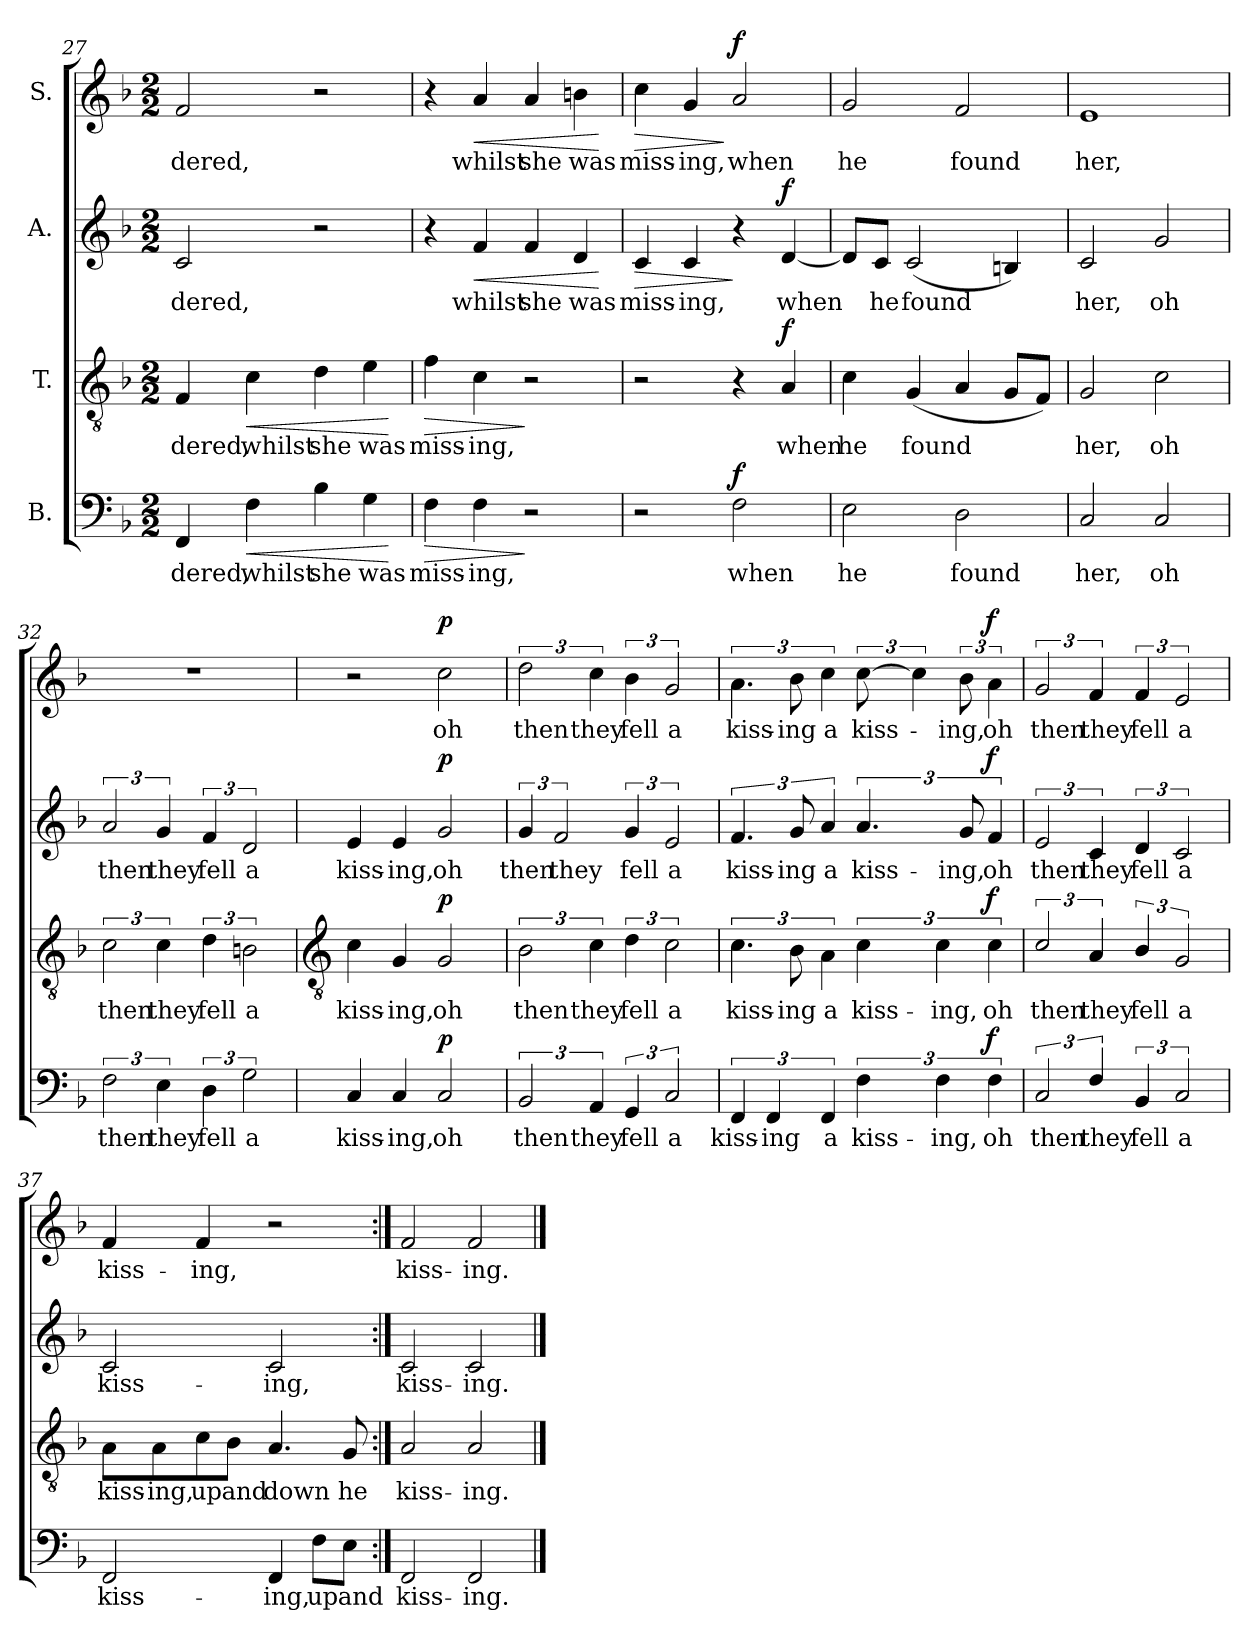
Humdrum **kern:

**kern	**text	**dynam	**kern	**text	**dynam	**kern	**text	**dynam	**kern	**text	**dynam
*part4	*part4	*part4	*part3	*part3	*part3	*part2	*part2	*part2	*part1	*part1	*part1
*staff4	*staff4	*staff4	*staff3	*staff3	*staff3	*staff2	*staff2	*staff2	*staff1	*staff1	*staff1
*I"B.	*	*	*I"T.	*	*	*I"A.	*	*	*I"S.	*	*
!!LO:LB:g=z
*clefF4	*	*	*clefGv2	*	*	*clefG2	*	*	*clefG2	*	*
*k[b-]	*	*	*k[b-]	*	*	*k[b-]	*	*	*k[b-]	*	*
*F:	*	*	*F:	*	*	*F:	*	*	*F:	*	*
*M2/2	*	*	*M2/2	*	*	*M2/2	*	*	*M2/2	*	*
=27	=27	=27	=27	=27	=27	=27	=27	=27	=27	=27	=27
!	!LO:LY:b	!	!	!LO:LY:b	!	!	!LO:LY:b	!	!	!LO:LY:b	!
4FF	-dered,	.	4F	-dered,	.	2c	-dered,	.	2f	dered,	.
!	!LO:LY:b	!LO:HP:b	!	!LO:LY:b	!LO:HP:b	!	!	!	!	!	!
4F	whilst	<	4c	whilst	<	.	.	.	.	.	.
!	!LO:LY:b	!	!	!LO:LY:b	!	!	!	!	!	!	!
4B-	she	.	4d	she	.	2r	.	.	2r	.	.
!	!LO:LY:b	!	!	!LO:LY:b	!	!	!	!	!	!	!
4G	was	.	4e	was	.	.	.	.	.	.	.
.	.	[	.	.	[	.	.	.	.	.	.
=28	=28	=28	=28	=28	=28	=28	=28	=28	=28	=28	=28
!	!LO:LY:b	!LO:HP:b	!	!LO:LY:b	!LO:HP:b	!	!	!	!	!	!
4F	miss-	>	4f	miss-	>	4r	.	.	4r	.	.
!	!LO:LY:b	!	!	!LO:LY:b	!	!	!LO:LY:b	!LO:HP:b	!	!LO:LY:b	!LO:HP:b
4F	-ing,	.	4c	-ing,	.	4f	whilst	<	4a	whilst	<
!	!	!	!	!	!	!	!LO:LY:b	!	!	!LO:LY:b	!
2r	.	]	2r	.	]	4f	she	.	4a	she	.
!	!	!	!	!	!	!	!LO:LY:b	!	!	!LO:LY:b	!
.	.	.	.	.	.	4d	was	.	4bn	was	.
.	.	.	.	.	.	.	.	[	.	.	[
=29	=29	=29	=29	=29	=29	=29	=29	=29	=29	=29	=29
!	!	!	!	!	!	!	!LO:LY:b	!LO:HP:b	!	!LO:LY:b	!LO:HP:b
2r	.	.	2r	.	.	4c	miss-	>	4cc	miss-	>
!	!	!	!	!	!	!	!LO:LY:b	!	!	!LO:LY:b	!
.	.	.	.	.	.	4c	-ing,	.	4g	-ing,	.
!	!LO:LY:b	!LO:DY:a	!	!	!	!	!	!	!	!LO:LY:b	!LO:DY:n=1:a
2F	when	f	4r	.	.	4r	.	]	2a	when	] f
!	!	!	!	!LO:LY:b	!LO:DY:a	!	!LO:LY:b	!LO:DY:a	!	!	!
.	.	.	4A	when	f	[4d	when	f	.	.	.
=30	=30	=30	=30	=30	=30	=30	=30	=30	=30	=30	=30
!	!LO:LY:b	!	!	!LO:LY:b	!	!	!	!	!	!LO:LY:b	!
2E	he	.	4c	he	.	8dL]	.	.	2g	he	.
!	!	!	!	!	!	!	!LO:LY:b	!	!	!	!
.	.	.	.	.	.	8cJ	he	.	.	.	.
!	!	!	!	!LO:LY:b	!	!	!LO:LY:b	!	!	!	!
.	.	.	(<4G	found	.	(<2c	found	.	.	.	.
!	!LO:LY:b	!	!	!	!	!	!	!	!	!LO:LY:b	!
2D	found	.	4A	.	.	.	.	.	2f	found	.
.	.	.	8GL	.	.	4Bn)	.	.	.	.	.
.	.	.	8FJ)	.	.	.	.	.	.	.	.
=31	=31	=31	=31	=31	=31	=31	=31	=31	=31	=31	=31
!	!LO:LY:b	!	!	!LO:LY:b	!	!	!LO:LY:b	!	!	!LO:LY:b	!
2C	her,	.	2G	her,	.	2c	her,	.	1e	her,	.
!	!LO:LY:b	!	!	!LO:LY:b	!	!	!LO:LY:b	!	!	!	!
2C	oh	.	2c	oh	.	2g	oh	.	.	.	.
=32	=32	=32	=32	=32	=32	=32	=32	=32	=32	=32	=32
!	!LO:LY:b	!	!	!LO:LY:b	!	!	!LO:LY:b	!	!	!	!
3F	then	.	3c	then	.	3a	then	.	1r	.	.
!	!LO:LY:b	!	!	!LO:LY:b	!	!	!LO:LY:b	!	!	!	!
6E	they	.	6c	they	.	6g	they	.	.	.	.
!	!LO:LY:b	!	!	!LO:LY:b	!	!	!LO:LY:b	!	!	!	!
6D	fell	.	6d	fell	.	6f	fell	.	.	.	.
!	!LO:LY:b	!	!	!LO:LY:b	!	!	!LO:LY:b	!	!	!	!
3G	a	.	3Bn	a	.	3d	a	.	.	.	.
!!LO:LB:g=z
=33	=33	=33	=33	=33	=33	=33	=33	=33	=33	=33	=33
*	*	*	*clefGv2	*	*	*	*	*	*	*	*
!	!LO:LY:b	!	!	!LO:LY:b	!	!	!LO:LY:b	!	!	!	!
4C	kiss-	.	4c	kiss-	.	4e	kiss-	.	2r	.	.
!	!LO:LY:b	!	!	!LO:LY:b	!	!	!LO:LY:b	!	!	!	!
4C	-ing,	.	4G	-ing,	.	4e	-ing,	.	.	.	.
!	!LO:LY:b	!LO:DY:a	!	!LO:LY:b	!LO:DY:a	!	!LO:LY:b	!LO:DY:a	!	!LO:LY:b	!LO:DY:a
2C	oh	p	2G	oh	p	2g	oh	p	2cc	oh	p
=34	=34	=34	=34	=34	=34	=34	=34	=34	=34	=34	=34
!	!LO:LY:b	!	!	!LO:LY:b	!	!	!LO:LY:b	!	!	!LO:LY:b	!
3BB-	then	.	3B-	then	.	6g	then	.	3dd	then	.
!	!	!	!	!	!	!	!LO:LY:b	!	!	!	!
.	.	.	.	.	.	3f	they	.	.	.	.
!	!LO:LY:b	!	!	!LO:LY:b	!	!	!	!	!	!LO:LY:b	!
6AA	they	.	6c	they	.	.	.	.	6cc	they	.
!	!LO:LY:b	!	!	!LO:LY:b	!	!	!LO:LY:b	!	!	!LO:LY:b	!
6GG	fell	.	6d	fell	.	6g	fell	.	6b-	fell	.
!	!LO:LY:b	!	!	!LO:LY:b	!	!	!LO:LY:b	!	!	!LO:LY:b	!
3C	a	.	3c	a	.	3e	a	.	3g	a	.
=35	=35	=35	=35	=35	=35	=35	=35	=35	=35	=35	=35
!	!LO:LY:b	!	!	!LO:LY:b	!	!	!LO:LY:b	!	!	!LO:LY:b	!
6FF	kiss-	.	6.c	kiss-	.	6.f	kiss-	.	6.a\	kiss-	.
!	!LO:LY:b	!	!	!	!	!	!	!	!	!	!
6FF	-ing	.	.	.	.	.	.	.	.	.	.
!	!	!	!	!LO:LY:b	!	!	!LO:LY:b	!	!	!LO:LY:b	!
.	.	.	12B-	-ing	.	12g	-ing	.	12b-	-ing	.
!	!LO:LY:b	!	!	!LO:LY:b	!	!	!LO:LY:b	!	!	!LO:LY:b	!
6FF	a	.	6A\	a	.	6a	a	.	6cc	a	.
!	!LO:LY:b	!	!	!LO:LY:b	!	!	!LO:LY:b	!	!	!LO:LY:b	!
6F	kiss-	.	6c	kiss-	.	6.a	kiss-	.	[12cc	kiss-	.
.	.	.	.	.	.	.	.	.	6cc]	.	.
!	!LO:LY:b	!	!	!LO:LY:b	!	!	!	!	!	!	!
6F	-ing,	.	6c	-ing,	.	.	.	.	.	.	.
!	!	!	!	!	!	!	!LO:LY:b	!	!	!LO:LY:b	!
.	.	.	.	.	.	12g	-ing,	.	12b-	-ing,	.
!	!LO:LY:b	!LO:DY:a	!	!LO:LY:b	!LO:DY:a	!	!LO:LY:b	!LO:DY:a	!	!LO:LY:b	!LO:DY:a
6F	oh	f	6c	oh	f	6f	oh	f	6a\	oh	f
=36	=36	=36	=36	=36	=36	=36	=36	=36	=36	=36	=36
!	!LO:LY:b	!	!	!LO:LY:b	!	!	!LO:LY:b	!	!	!LO:LY:b	!
3C	then	.	3c/	then	.	3e	then	.	3g	then	.
!	!LO:LY:b	!	!	!LO:LY:b	!	!	!LO:LY:b	!	!	!LO:LY:b	!
6F/	they	.	6A	they	.	6c	they	.	6f	they	.
!	!LO:LY:b	!	!	!LO:LY:b	!	!	!LO:LY:b	!	!	!LO:LY:b	!
6BB-	fell	.	6B-/	fell	.	6d	fell	.	6f	fell	.
!	!LO:LY:b	!	!	!LO:LY:b	!	!	!LO:LY:b	!	!	!LO:LY:b	!
3C	a	.	3G	a	.	3c	a	.	3e	a	.
=37	=37	=37	=37	=37	=37	=37	=37	=37	=37	=37	=37
!	!LO:LY:b	!	!	!LO:LY:b	!	!	!LO:LY:b	!	!	!LO:LY:b	!
2FF	kiss-	.	8AL	kiss-	.	2c	kiss-	.	4f	kiss-	.
!	!	!	!	!LO:LY:b	!	!	!	!	!	!	!
.	.	.	8A	-ing,	.	.	.	.	.	.	.
!	!	!	!	!LO:LY:b	!	!	!	!	!	!LO:LY:b	!
.	.	.	8c	up	.	.	.	.	4f	-ing,	.
!	!	!	!	!LO:LY:b	!	!	!	!	!	!	!
.	.	.	8B-J	and	.	.	.	.	.	.	.
!	!LO:LY:b	!	!	!LO:LY:b	!	!	!LO:LY:b	!	!	!	!
4FF	-ing,	.	4.A	down	.	2c	-ing,	.	2r	.	.
!	!LO:LY:b	!	!	!	!	!	!	!	!	!	!
8F\L	up	.	.	.	.	.	.	.	.	.	.
!	!LO:LY:b	!	!	!LO:LY:b	!	!	!	!	!	!	!
8E\J	and	.	8G	he	.	.	.	.	.	.	.
=38:|!	=38:|!	=38:|!	=38:|!	=38:|!	=38:|!	=38:|!	=38:|!	=38:|!	=38:|!	=38:|!	=38:|!
!	!LO:LY:b	!	!	!LO:LY:b	!	!	!LO:LY:b	!	!	!LO:LY:b	!
2FF	kiss-	.	2A	kiss-	.	2c	kiss-	.	2f	kiss-	.
!	!LO:LY:b	!	!	!LO:LY:b	!	!	!LO:LY:b	!	!	!LO:LY:b	!
2FF	-ing.	.	2A	-ing.	.	2c	-ing.	.	2f	-ing.	.
==	==	==	==	==	==	==	==	==	==	==	==
*-	*-	*-	*-	*-	*-	*-	*-	*-	*-	*-	*-
